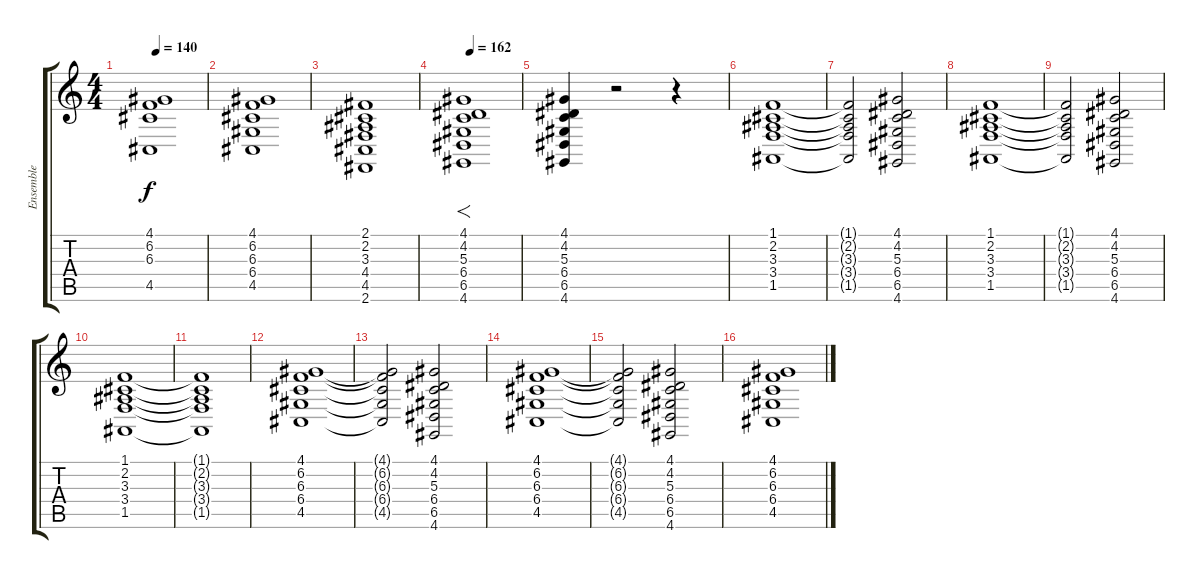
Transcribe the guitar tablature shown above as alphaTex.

\track ("Ensemble" "Ensemble") {instrument stringensemble1}
\staff {score tabs}
\tuning (E4 B3 G3 D3 A2 E2) {hide}
\ts (4 4)
\tempo 140
\clef g2
\ks c
(4.1{t} 6.2{t} 6.3{t} 4.5{t}).1{dy f} |
\section ("" "")
(4.1 6.2 6.3 6.4 4.5).1 |
(2.1 2.2 3.3 4.4 4.5 2.6).1 |
\tempo 162
(4.1 4.2 5.3 6.4 6.5 4.6).1{f} |
(4.1 4.2 5.3 6.4 6.5 4.6).4 r.2 r.4 |
\section ("" "")
(1.1 2.2 3.3 3.4 1.5).1 |
(1.1{t} 2.2{t} 3.3{t} 3.4{t} 1.5{t}).2 (4.1 4.2 5.3 6.4 6.5 4.6).2 |
(1.1 2.2 3.3 3.4 1.5).1 |
(1.1{t} 2.2{t} 3.3{t} 3.4{t} 1.5{t}).2 (4.1 4.2 5.3 6.4 6.5 4.6).2 |
(1.1 2.2 3.3 3.4 1.5).1 |
(1.1{t} 2.2{t} 3.3{t} 3.4{t} 1.5{t}).1 |
(4.1 6.2 6.3 6.4 4.5).1 |
(4.1{t} 6.2{t} 6.3{t} 6.4{t} 4.5{t}).2 (4.1 4.2 5.3 6.4 6.5 4.6).2 |
(4.1 6.2 6.3 6.4 4.5).1 |
(4.1{t} 6.2{t} 6.3{t} 6.4{t} 4.5{t}).2 (4.1 4.2 5.3 6.4 6.5 4.6).2 |
(4.1 6.2 6.3 6.4 4.5).1
